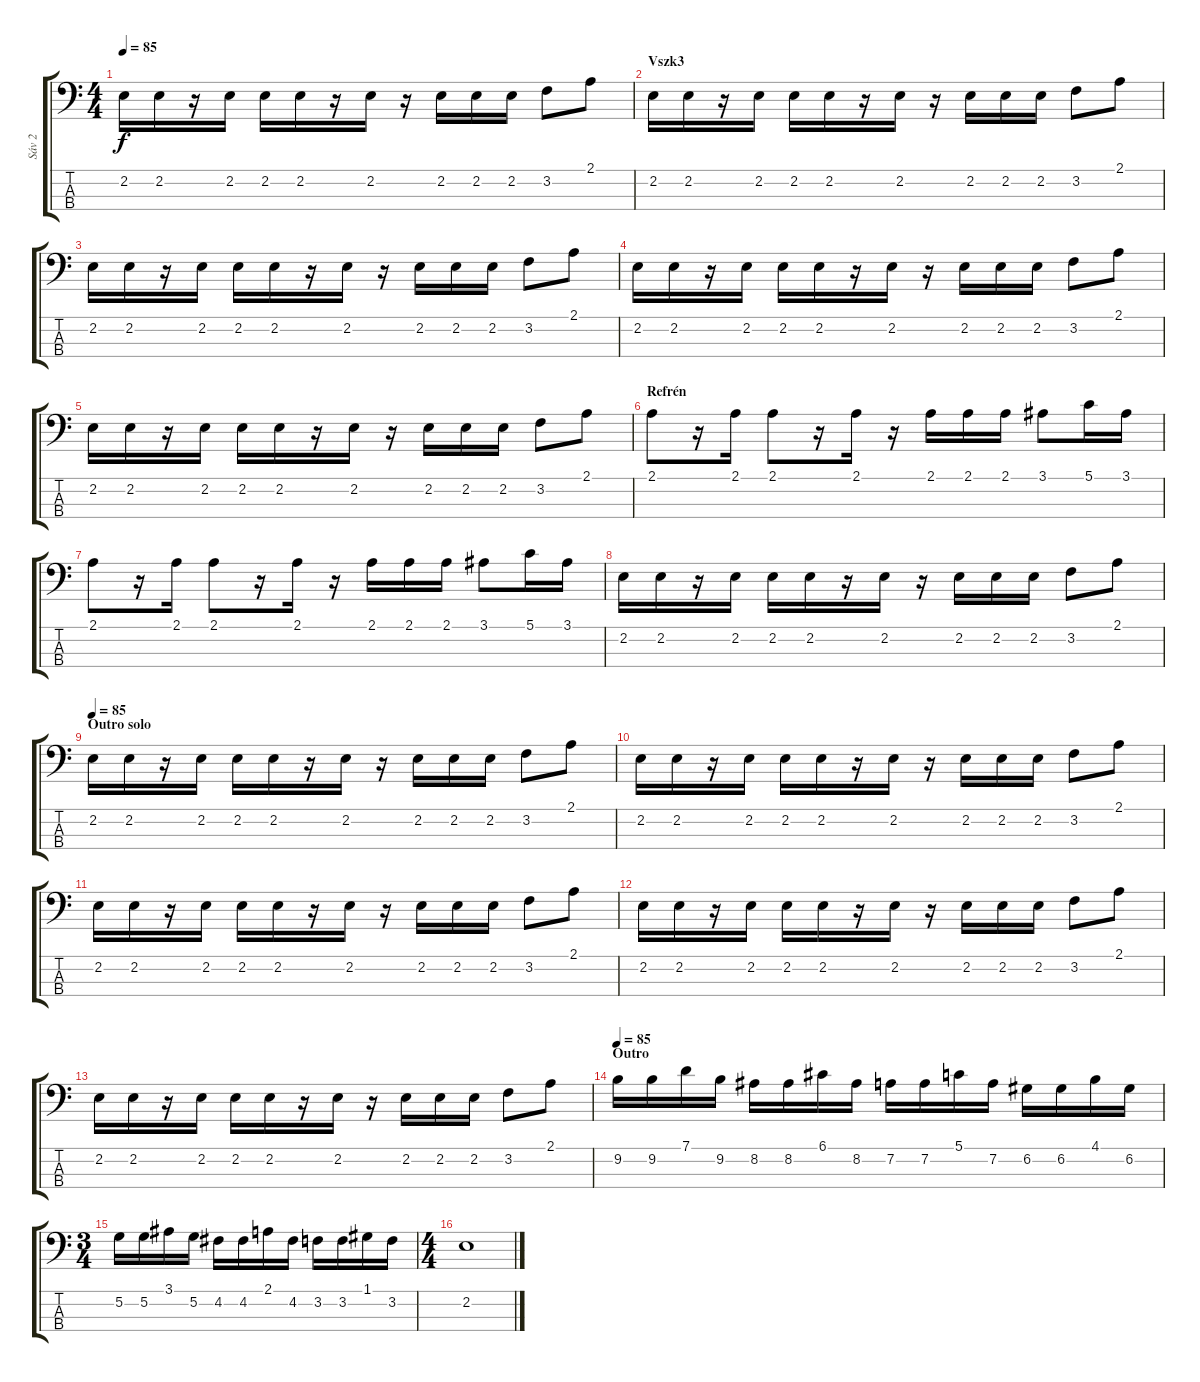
\track ("Sáv 2" "Sáv 2") {instrument electricbassfinger}
\staff {score tabs}
\tuning (G2 D2 A1 E1) {hide}
\ts (4 4)
\tempo 85
\clef f4
\ks c
2.2.16{dy f} 2.2.16 r.16 2.2.16 2.2.16 2.2.16 r.16 2.2.16 r.16 2.2.16 2.2.16 2.2.16 3.2.8 2.1.8 |
\section ("" "Vszk3")
2.2.16 2.2.16 r.16 2.2.16 2.2.16 2.2.16 r.16 2.2.16 r.16 2.2.16 2.2.16 2.2.16 3.2.8 2.1.8 |
2.2.16 2.2.16 r.16 2.2.16 2.2.16 2.2.16 r.16 2.2.16 r.16 2.2.16 2.2.16 2.2.16 3.2.8 2.1.8 |
2.2.16 2.2.16 r.16 2.2.16 2.2.16 2.2.16 r.16 2.2.16 r.16 2.2.16 2.2.16 2.2.16 3.2.8 2.1.8 |
2.2.16 2.2.16 r.16 2.2.16 2.2.16 2.2.16 r.16 2.2.16 r.16 2.2.16 2.2.16 2.2.16 3.2.8 2.1.8 |
\section ("" "Refrén")
2.1.8 r.16 2.1.16 2.1.8 r.16 2.1.16 r.16 2.1.16 2.1.16 2.1.16 3.1.8 5.1.16 3.1.16 |
2.1.8 r.16 2.1.16 2.1.8 r.16 2.1.16 r.16 2.1.16 2.1.16 2.1.16 3.1.8 5.1.16 3.1.16 |
2.2.16 2.2.16 r.16 2.2.16 2.2.16 2.2.16 r.16 2.2.16 r.16 2.2.16 2.2.16 2.2.16 3.2.8 2.1.8 |
\section ("" "Outro solo")
\tempo 85
2.2.16 2.2.16 r.16 2.2.16 2.2.16 2.2.16 r.16 2.2.16 r.16 2.2.16 2.2.16 2.2.16 3.2.8 2.1.8 |
2.2.16 2.2.16 r.16 2.2.16 2.2.16 2.2.16 r.16 2.2.16 r.16 2.2.16 2.2.16 2.2.16 3.2.8 2.1.8 |
2.2.16 2.2.16 r.16 2.2.16 2.2.16 2.2.16 r.16 2.2.16 r.16 2.2.16 2.2.16 2.2.16 3.2.8 2.1.8 |
2.2.16 2.2.16 r.16 2.2.16 2.2.16 2.2.16 r.16 2.2.16 r.16 2.2.16 2.2.16 2.2.16 3.2.8 2.1.8 |
2.2.16 2.2.16 r.16 2.2.16 2.2.16 2.2.16 r.16 2.2.16 r.16 2.2.16 2.2.16 2.2.16 3.2.8 2.1.8 |
\section ("" "Outro")
\tempo 85
9.2.16 9.2.16 7.1.16 9.2.16 8.2.16 8.2.16 6.1.16 8.2.16 7.2.16 7.2.16 5.1.16 7.2.16 6.2.16 6.2.16 4.1.16 6.2.16 |
\ts (3 4)
5.2.16 5.2.16 3.1.16 5.2.16 4.2.16 4.2.16 2.1.16 4.2.16 3.2.16 3.2.16 1.1.16 3.2.16 |
\ts (4 4)
2.2.1
